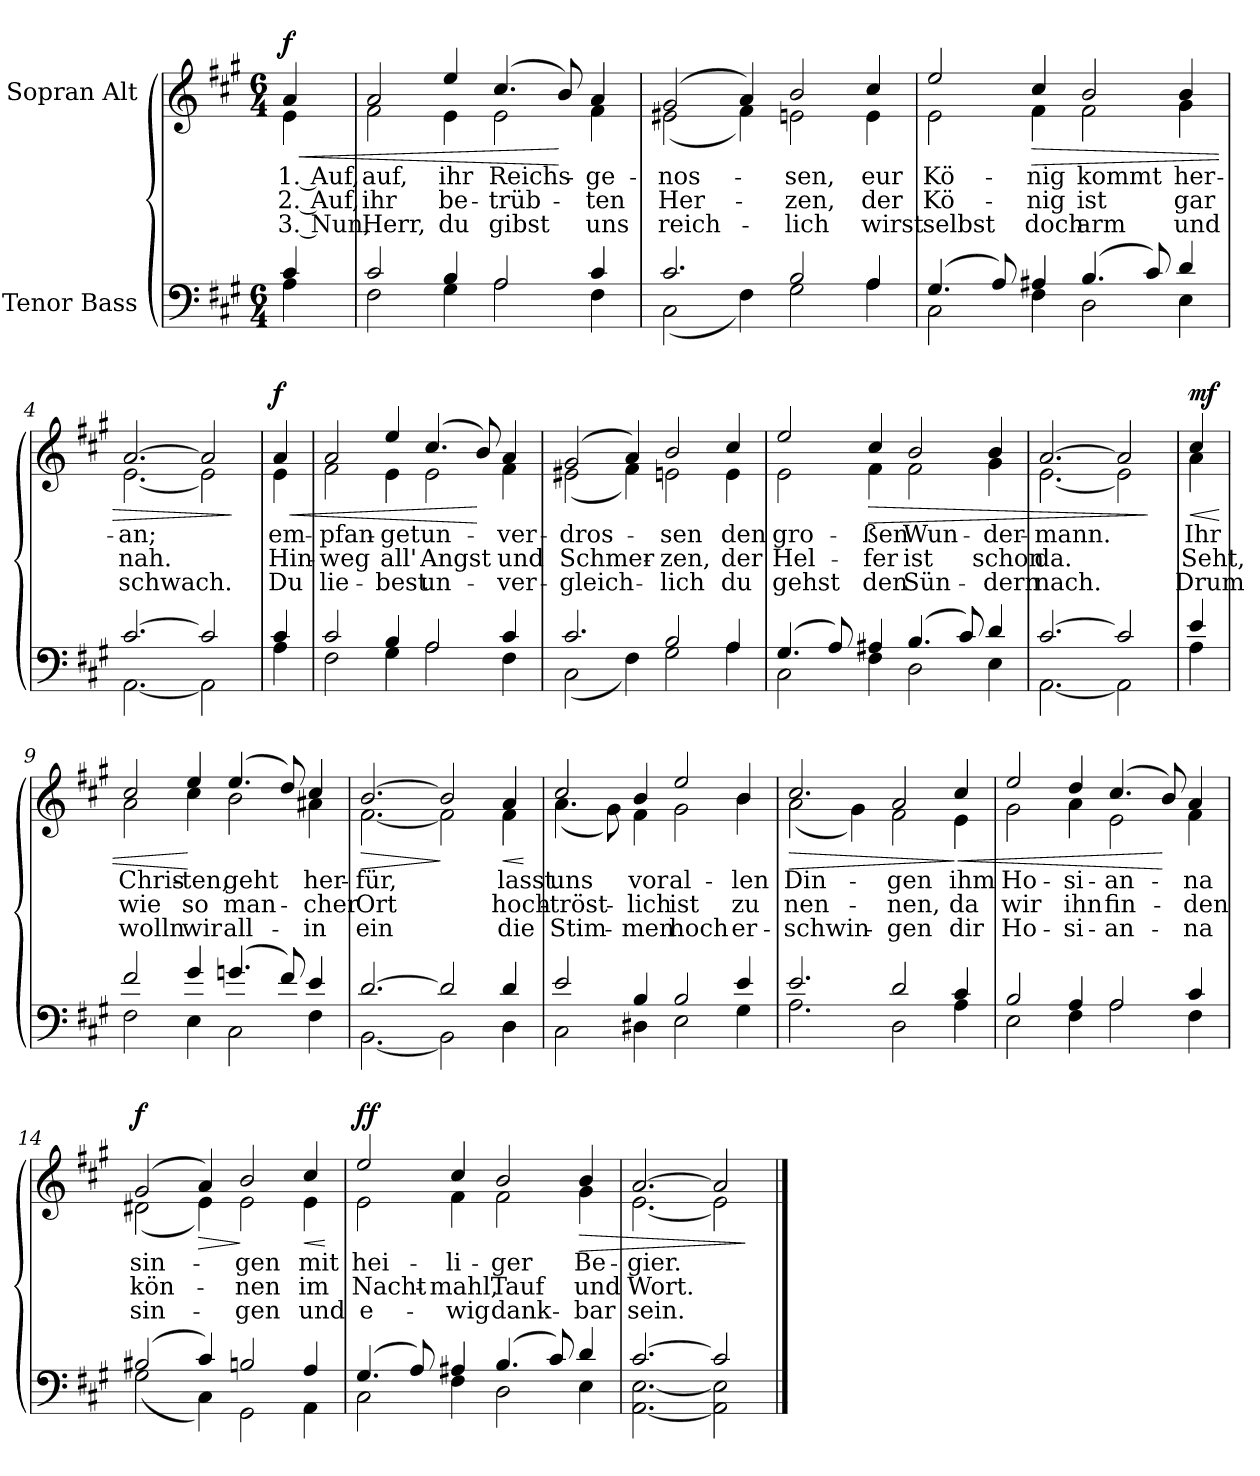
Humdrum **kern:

**kern	**kern	**text	**text	**text	**dynam
*part2	*part1	*part1	*part1	*part1	*part1
*staff2	*staff1	*staff1	*staff1	*staff1	*staff1
*I"Tenor Bass	*I"Sopran Alt	*	*	*	*
*clefF4	*clefG2	*	*	*	*
*k[f#c#g#]	*k[f#c#g#]	*	*	*	*
*M6/4	*M6/4	*	*	*	*
=	=	=	=	=	=
*^	*	*	*	*	*
!	!	!LO:TX:a:B:t=Bewegt	!	!	!	!
!	!	!	!	!	!	!LO:HP:b
*	*	*^	*	*	*	*
!	!	!	!	!	!	!	!LO:DY:n=1:b
4c#/	4A\	4a/	4e\	1. Auf,	2. Auf,	3. Nun,	< f
=1	=1	=1	=1	=1	=1	=1	=1
2c#/	2F#\	2a/	2f#\	auf,	ihr	Herr,	.
4B/	4G#\	4ee/	4e\	ihr	be-	du	.
2A/	2A\	(4.cc#/	2e\	Reichs-	-trüb-	gibst	.
.	.	8b/)	.	.	.	.	[
4c#/	4F#\	4a/	4f#\	-ge-	-ten	uns	.
=2	=2	=2	=2	=2	=2	=2	=2
2.c#/	(2C#\	(2g#/	(2e#X\	-nos-	Her-	reich-	.
.	4F#\)	4a/)	4f#\)	.	.	.	.
2B/	2G#\	2b/	2en\	-sen,	-zen,	-lich	.
4A/	4A\	4cc#/	4e\	eur	der	wirst	.
=3	=3	=3	=3	=3	=3	=3	=3
(4.G#/	2C#\	2ee/	2e\	Kö-	Kö-	selbst	.
8A/)	.	.	.	.	.	.	.
!	!	!	!	!	!	!	!LO:HP:b
4A#X/	4F#\	4cc#/	4f#\	-nig	-nig	doch	>
(4.B/	2D\	2b/	2f#\	kommt	ist	arm	.
8c#/)	.	.	.	.	.	.	.
4d/	4E\	4b/	4g#\	her-	gar	und	.
=4	=4	=4	=4	=4	=4	=4	=4
[2.c#/	[2.AA\	[2.a/	[2.e\	-an;	nah.	schwach.	.
2c#/]	2AA\]	2a/]	2e\]	.	.	.	.
*v	*v	*	*	*	*	*	*
*	*v	*v	*	*	*	*
.	.	.	.	.	]
!!LO:LB:g=z
=4X1	=4X1	=4X1	=4X1	=4X1	=4X1
*^	*	*	*	*	*
!	!	!	!	!	!	!LO:HP:b
*	*	*^	*	*	*	*
!	!	!	!	!	!	!	!LO:DY:n=1:b
4c#/	4A\	4a/	4e\	em-	Hin-	Du	< f
=5	=5	=5	=5	=5	=5	=5	=5
2c#/	2F#\	2a/	2f#\	-pfan-	-weg	lie-	.
4B/	4G#\	4ee/	4e\	-get	all'	-best	.
2A/	2A\	(4.cc#/	2e\	un-	Angst	un-	.
.	.	8b/)	.	.	.	.	[
4c#/	4F#\	4a/	4f#\	-ver-	-und	-ver-	.
=6	=6	=6	=6	=6	=6	=6	=6
2.c#/	(2C#\	(2g#/	(2e#X\	-dros-	Schmer-	-gleich-	.
.	4F#\)	4a/)	4f#\)	.	.	.	.
2B/	2G#\	2b/	2en\	-sen	-zen,	-lich	.
4A/	4A\	4cc#/	4e\	den	der	du	.
=7	=7	=7	=7	=7	=7	=7	=7
(4.G#/	2C#\	2ee/	2e\	gro-	Hel-	gehst	.
8A/)	.	.	.	.	.	.	.
!	!	!	!	!	!	!	!LO:HP:b
4A#X/	4F#\	4cc#/	4f#\	-ßen	-fer	den	>
(4.B/	2D\	2b/	2f#\	Wun-	ist	Sün-	.
8c#/)	.	.	.	.	.	.	.
4d/	4E\	4b/	4g#\	-der-	schon	-dern	.
=8	=8	=8	=8	=8	=8	=8	=8
[2.c#/	[2.AA\	[2.a/	[2.e\	-mann.	da.	nach.	.
2c#/]	2AA\]	2a/]	2e\]	.	.	.	.
*v	*v	*	*	*	*	*	*
*	*v	*v	*	*	*	*
.	.	.	.	.	]
!!LO:LB:g=z
=8X2	=8X2	=8X2	=8X2	=8X2	=8X2
*^	*	*	*	*	*
!	!	!	!	!	!	!LO:HP:b
*	*	*^	*	*	*	*
!	!	!	!	!	!	!	!LO:DY:n=1:b
4e/	4A\	4cc#/	4a\	Ihr	Seht,	Drum	< mf
=9	=9	=9	=9	=9	=9	=9	=9
2f#/	2F#\	2cc#/	2a\	Chris-	wie	wolln	.
4g#/	4E\	4ee/	4cc#\	-ten,	so	wir	[
(4.gn/	2C#\	(4.ee/	2b\	geht	man-	all-	.
8f#/)	.	8dd/)	.	.	.	.	.
4e/	4F#\	4cc#/	4a#X\	-her-	-cher	-in	.
=10	=10	=10	=10	=10	=10	=10	=10
!	!	!	!	!	!	!	!LO:HP:b
[2.d/	[2.BB\	[2.b/	[2.f#\	-für,	Ort	ein	>
2d/]	2BB\]	2b/]	2f#\]	.	.	.	]
!	!	!	!	!	!	!	!LO:HP:b
4d/	4D\	4a/	4f#\	lasst	hoch-	die	<
*v	*v	*	*	*	*	*	*
*	*v	*v	*	*	*	*
.	.	.	.	.	[
=11	=11	=11	=11	=11	=11
*^	*^	*	*	*	*
2e/	2C#\	2cc#/	(4.a\	uns	-tröst-	Stim-	.
.	.	.	8g#\)	.	.	.	.
4B/	4D#X\	4b/	4f#\	vor	-lich	-men	.
2B/	2E\	2ee/	2g#\	al-	ist	hoch	.
4e/	4G#\	4b/	4b\	-len	zu	er-	.
=12	=12	=12	=12	=12	=12	=12	=12
!	!	!	!	!	!	!	!LO:HP:b
2.e/	2.A\	2.cc#/	(2a\	Din-	nen-	-schwin-	>
.	.	.	4g#\)	.	.	.	.
2d/	2D\	2a/	2f#\	-gen	-nen,	-gen	.
!	!	!	!	!	!	!	!LO:HP:n=1:b
4c#/	4A\	4cc#/	4e\	ihm	da	dir	] <
!!LO:LB:g=z	!!
=13	=13	=13	=13	=13	=13	=13	=13
2B/	2E\	2ee/	2g#\	Ho-	wir	Ho-	.
4A/	4F#\	4dd/	4a\	-si-	ihn	-si-	.
2A/	2A\	(4.cc#/	2e\	-an-	fin-	-an-	.
.	.	8b/)	.	.	.	.	[
4c#/	4F#\	4a/	4f#\	-na	-den	-na	.
=14	=14	=14	=14	=14	=14	=14	=14
!	!	!	!	!	!	!	!LO:DY:b
(2B#X/	(2G#\	(2g#/	(2d#X\	sin-	kön-	sin-	f
!	!	!	!	!	!	!	!LO:HP:b
4c#/)	4C#\)	4a/)	4e\)	.	.	.	>
2Bn/	2GG#\	2b/	2e\	-gen	-nen	-gen	]
!	!	!	!	!	!	!	!LO:HP:b
4A/	4AA\	4cc#/	4e\	mit	-im	und	<
*v	*v	*	*	*	*	*	*
*	*v	*v	*	*	*	*
.	.	.	.	.	[
=15	=15	=15	=15	=15	=15
*^	*^	*	*	*	*
!	!	!	!	!	!	!	!LO:DY:b
(4.G#/	2C#\	2ee/	2e\	hei-	Nacht-	e-	ff
8A/)	.	.	.	.	.	.	.
4A#X/	4F#\	4cc#/	4f#\	-li-	-mahl,	-wig	.
(4.B/	2D\	2b/	2f#\	-ger	Tauf	dank-	.
8c#/)	.	.	.	.	.	.	.
!	!	!	!	!	!	!	!LO:HP:b
4d/	4E\	4b/	4g#\	Be-	und	-bar	>
=16	=16	=16	=16	=16	=16	=16	=16
[2.c#/	[2.AA\ [2.E\	[2.a/	[2.e\	-gier.	Wort.	sein.	.
2c#/]	2AA\] 2E\]	2a/]	2e\]	.	.	.	.
*v	*v	*	*	*	*	*	*
*	*v	*v	*	*	*	*
.	.	.	.	.	]
==	==	==	==	==	==
*-	*-	*-	*-	*-	*-
